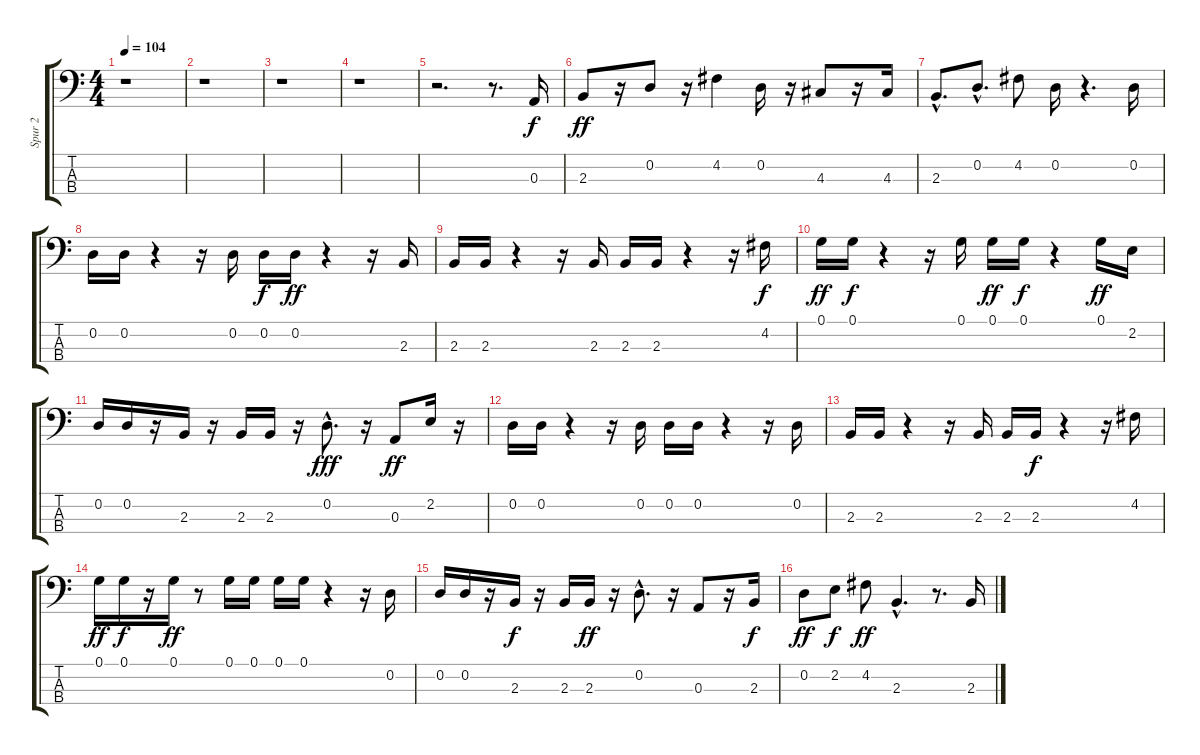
\track ("Spur 2" "Spur 2") {instrument fretlessbass}
\staff {score tabs}
\tuning (G2 D2 A1 E1) {hide}
\ts (4 4)
\tempo 104
\clef f4
\ks c
r.1{dy f instrument fretlessbass} |
r.1 |
r.1 |
r.1 |
r.2{d} r.8{d} 0.3.16 |
2.3.8{dy ff} r.16 0.2.8 r.16 4.2.4 0.2.16 r.16 4.3.8 r.16 4.3.16 |
2.3{hac}.8{d} 0.2{hac}.8{d} 4.2.8 0.2.16 r.4{d} 0.2.16 |
0.2.16 0.2.16 r.4 r.16 0.2.16 0.2.16{dy f} 0.2.16{dy ff} r.4 r.16 2.3.16 |
2.3.16 2.3.16 r.4 r.16 2.3.16 2.3.16 2.3.16 r.4 r.16 4.2.16{dy f} |
0.1.16{dy ff} 0.1.16{dy f} r.4 r.16 0.1.16 0.1.16{dy ff} 0.1.16{dy f} r.4 0.1.16{dy ff} 2.2.16 |
0.2.16 0.2.16 r.16 2.3.16 r.16 2.3.16 2.3.16 r.16 0.2{hac}.8{d dy fff} r.16 0.3.8{dy ff} 2.2.16 r.16 |
0.2.16 0.2.16 r.4 r.16 0.2.16 0.2.16 0.2.16 r.4 r.16 0.2.16 |
2.3.16 2.3.16 r.4 r.16 2.3.16 2.3.16 2.3.16{dy f} r.4 r.16 4.2.16 |
0.1.16{dy ff} 0.1.16{dy f} r.16 0.1.16{dy ff} r.8 0.1.16 0.1.16 0.1.16 0.1.16 r.4 r.16 0.2.16 |
0.2.16 0.2.16 r.16 2.3.16{dy f} r.16 2.3.16 2.3.16{dy ff} r.16 0.2{hac}.8{d} r.16 0.3.8 r.16 2.3.16{dy f} |
0.2.8{dy ff} 2.2.8{dy f} 4.2.8{dy ff} 2.3{hac}.4{d} r.8{d} 2.3.16
